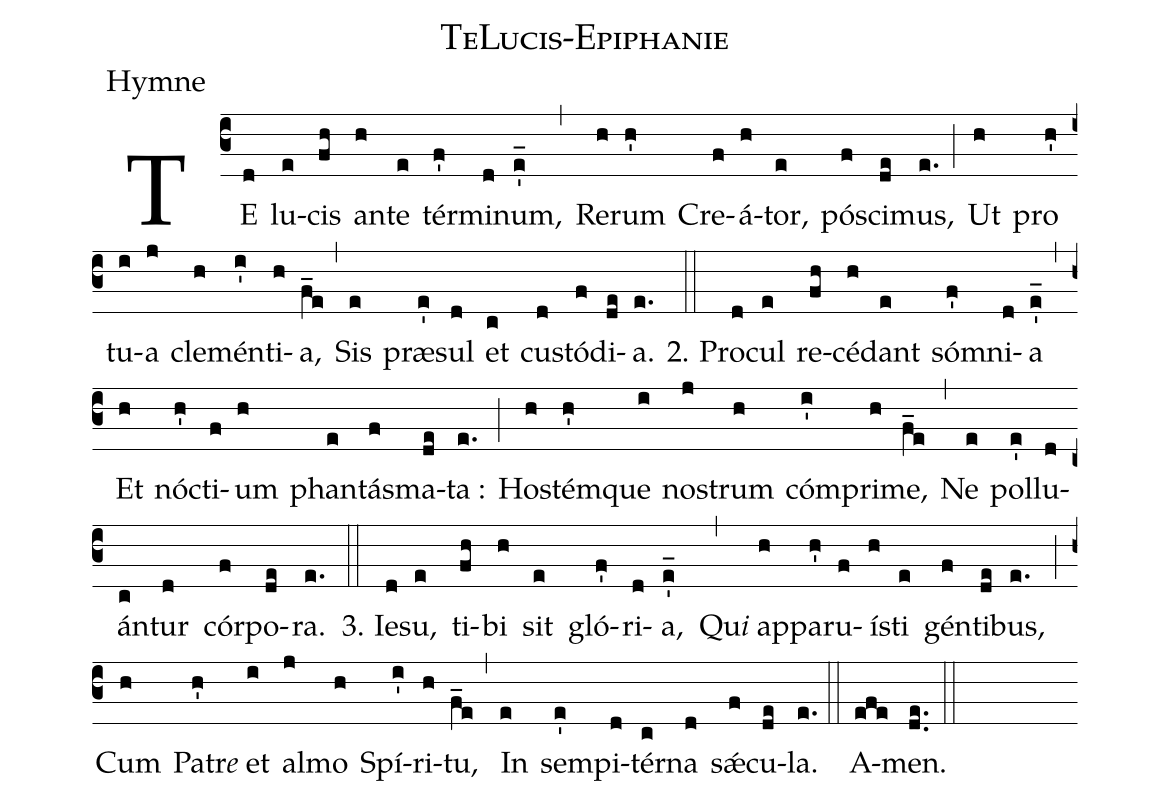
name:TeLucis-Epiphanie;
office-part:Hymne;
%%
(c3) TE(d) lu(e)cis(fh) an(h)te(e) tér(f')mi(d)num,(e'_) (,)
Re(h)rum(h') Cre(f)á(h)tor,(e) pó(f)sci(de)mus,(e.) (;)
Ut(h) pro(h') tu(i)a(j) cle(h)mén(i')ti(h)a,(f_e) (,)
Sis(e) præ(e')sul(d) et(c) cu(d)stó(f)di(de)a.(e.) (::)

2. Pr{o}(d)cul(e) re(fh)cé(h)dant(e) só(f')mni(d)a(e'_) (,)
Et(h) nó(h')cti(f)um(h) phan(e)tás(f)ma(de)ta :(e.) (;)
Ho(h)stém(h')que(i) no(j)strum(h) cóm(i')pri(h)me,(f_e) (,)
Ne(e) pol(e')lu(d)án(c)tur(d) cór(f)po(de)ra.(e.) (::)

3. I{e}(d)su,(e) ti(fh)bi(h) sit(e) gló(f')ri(d)a,(e'_) (,)
Qu<i>i</i> {a}p(h)pa(h')ru(f)í(h)sti(e) gén(f)ti(de)bus,(e.) (;)
Cum(h) Pa(h')tr<i>e</i> {e}t(i) al(j)mo(h) Spí(i')ri(h)tu,(f_e) (,)
In(e) sem(e')pi(d)tér(c)na(d) sǽ(f)cu(de)la.(e.) (::)

A(efe)men.(de..) (::)
